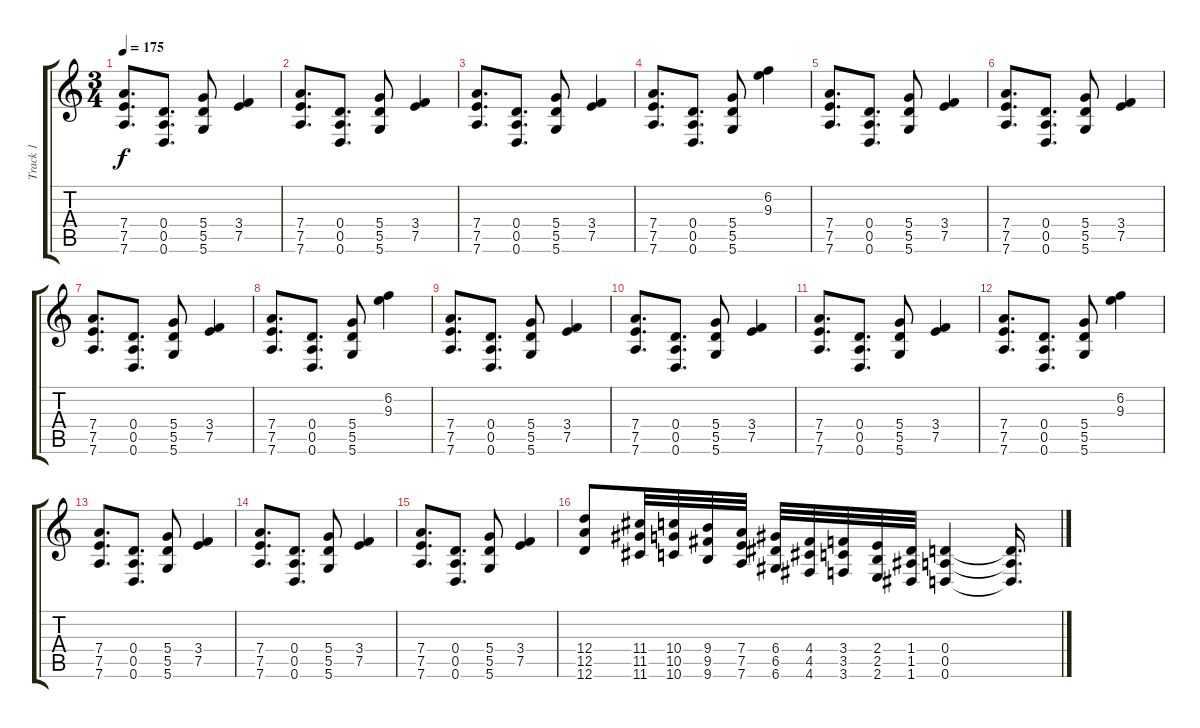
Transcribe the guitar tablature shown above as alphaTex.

\track ("Track 1" "Track 1") {instrument distortionguitar}
\staff {score tabs}
\tuning (E4 B3 G3 D3 A2 D2) {hide}
\ts (3 4)
\tempo 175
\clef g2
\ks c
(7.4 7.5 7.6).8{d dy f instrument distortionguitar} (0.4 0.5 0.6).8{d} (5.4 5.5 5.6).8 (3.4 7.5).4 |
(7.4 7.5 7.6).8{d} (0.4 0.5 0.6).8{d} (5.4 5.5 5.6).8 (3.4 7.5).4 |
(7.4 7.5 7.6).8{d} (0.4 0.5 0.6).8{d} (5.4 5.5 5.6).8 (3.4 7.5).4 |
(7.4 7.5 7.6).8{d} (0.4 0.5 0.6).8{d} (5.4 5.5 5.6).8 (6.2 9.3).4 |
(7.4 7.5 7.6).8{d} (0.4 0.5 0.6).8{d} (5.4 5.5 5.6).8 (3.4 7.5).4 |
(7.4 7.5 7.6).8{d} (0.4 0.5 0.6).8{d} (5.4 5.5 5.6).8 (3.4 7.5).4 |
(7.4 7.5 7.6).8{d} (0.4 0.5 0.6).8{d} (5.4 5.5 5.6).8 (3.4 7.5).4 |
(7.4 7.5 7.6).8{d} (0.4 0.5 0.6).8{d} (5.4 5.5 5.6).8 (6.2 9.3).4 |
(7.4 7.5 7.6).8{d} (0.4 0.5 0.6).8{d} (5.4 5.5 5.6).8 (3.4 7.5).4 |
(7.4 7.5 7.6).8{d} (0.4 0.5 0.6).8{d} (5.4 5.5 5.6).8 (3.4 7.5).4 |
(7.4 7.5 7.6).8{d} (0.4 0.5 0.6).8{d} (5.4 5.5 5.6).8 (3.4 7.5).4 |
(7.4 7.5 7.6).8{d} (0.4 0.5 0.6).8{d} (5.4 5.5 5.6).8 (6.2 9.3).4 |
(7.4 7.5 7.6).8{d} (0.4 0.5 0.6).8{d} (5.4 5.5 5.6).8 (3.4 7.5).4 |
(7.4 7.5 7.6).8{d} (0.4 0.5 0.6).8{d} (5.4 5.5 5.6).8 (3.4 7.5).4 |
(7.4 7.5 7.6).8{d} (0.4 0.5 0.6).8{d} (5.4 5.5 5.6).8 (3.4 7.5).4 |
(12.4 12.5 12.6).8 (11.4 11.5 11.6).32 (10.4 10.5 10.6).32 (9.4 9.5 9.6).32 (7.4 7.5 7.6).32 (6.4 6.5 6.6).32 (4.4 4.5 4.6).32 (3.4 3.5 3.6).32 (2.4 2.5 2.6).32 (1.4 1.5 1.6).32 (0.4 0.5 0.6).4 (0.4{t} 0.5{t} 0.6{t}).16{d}
